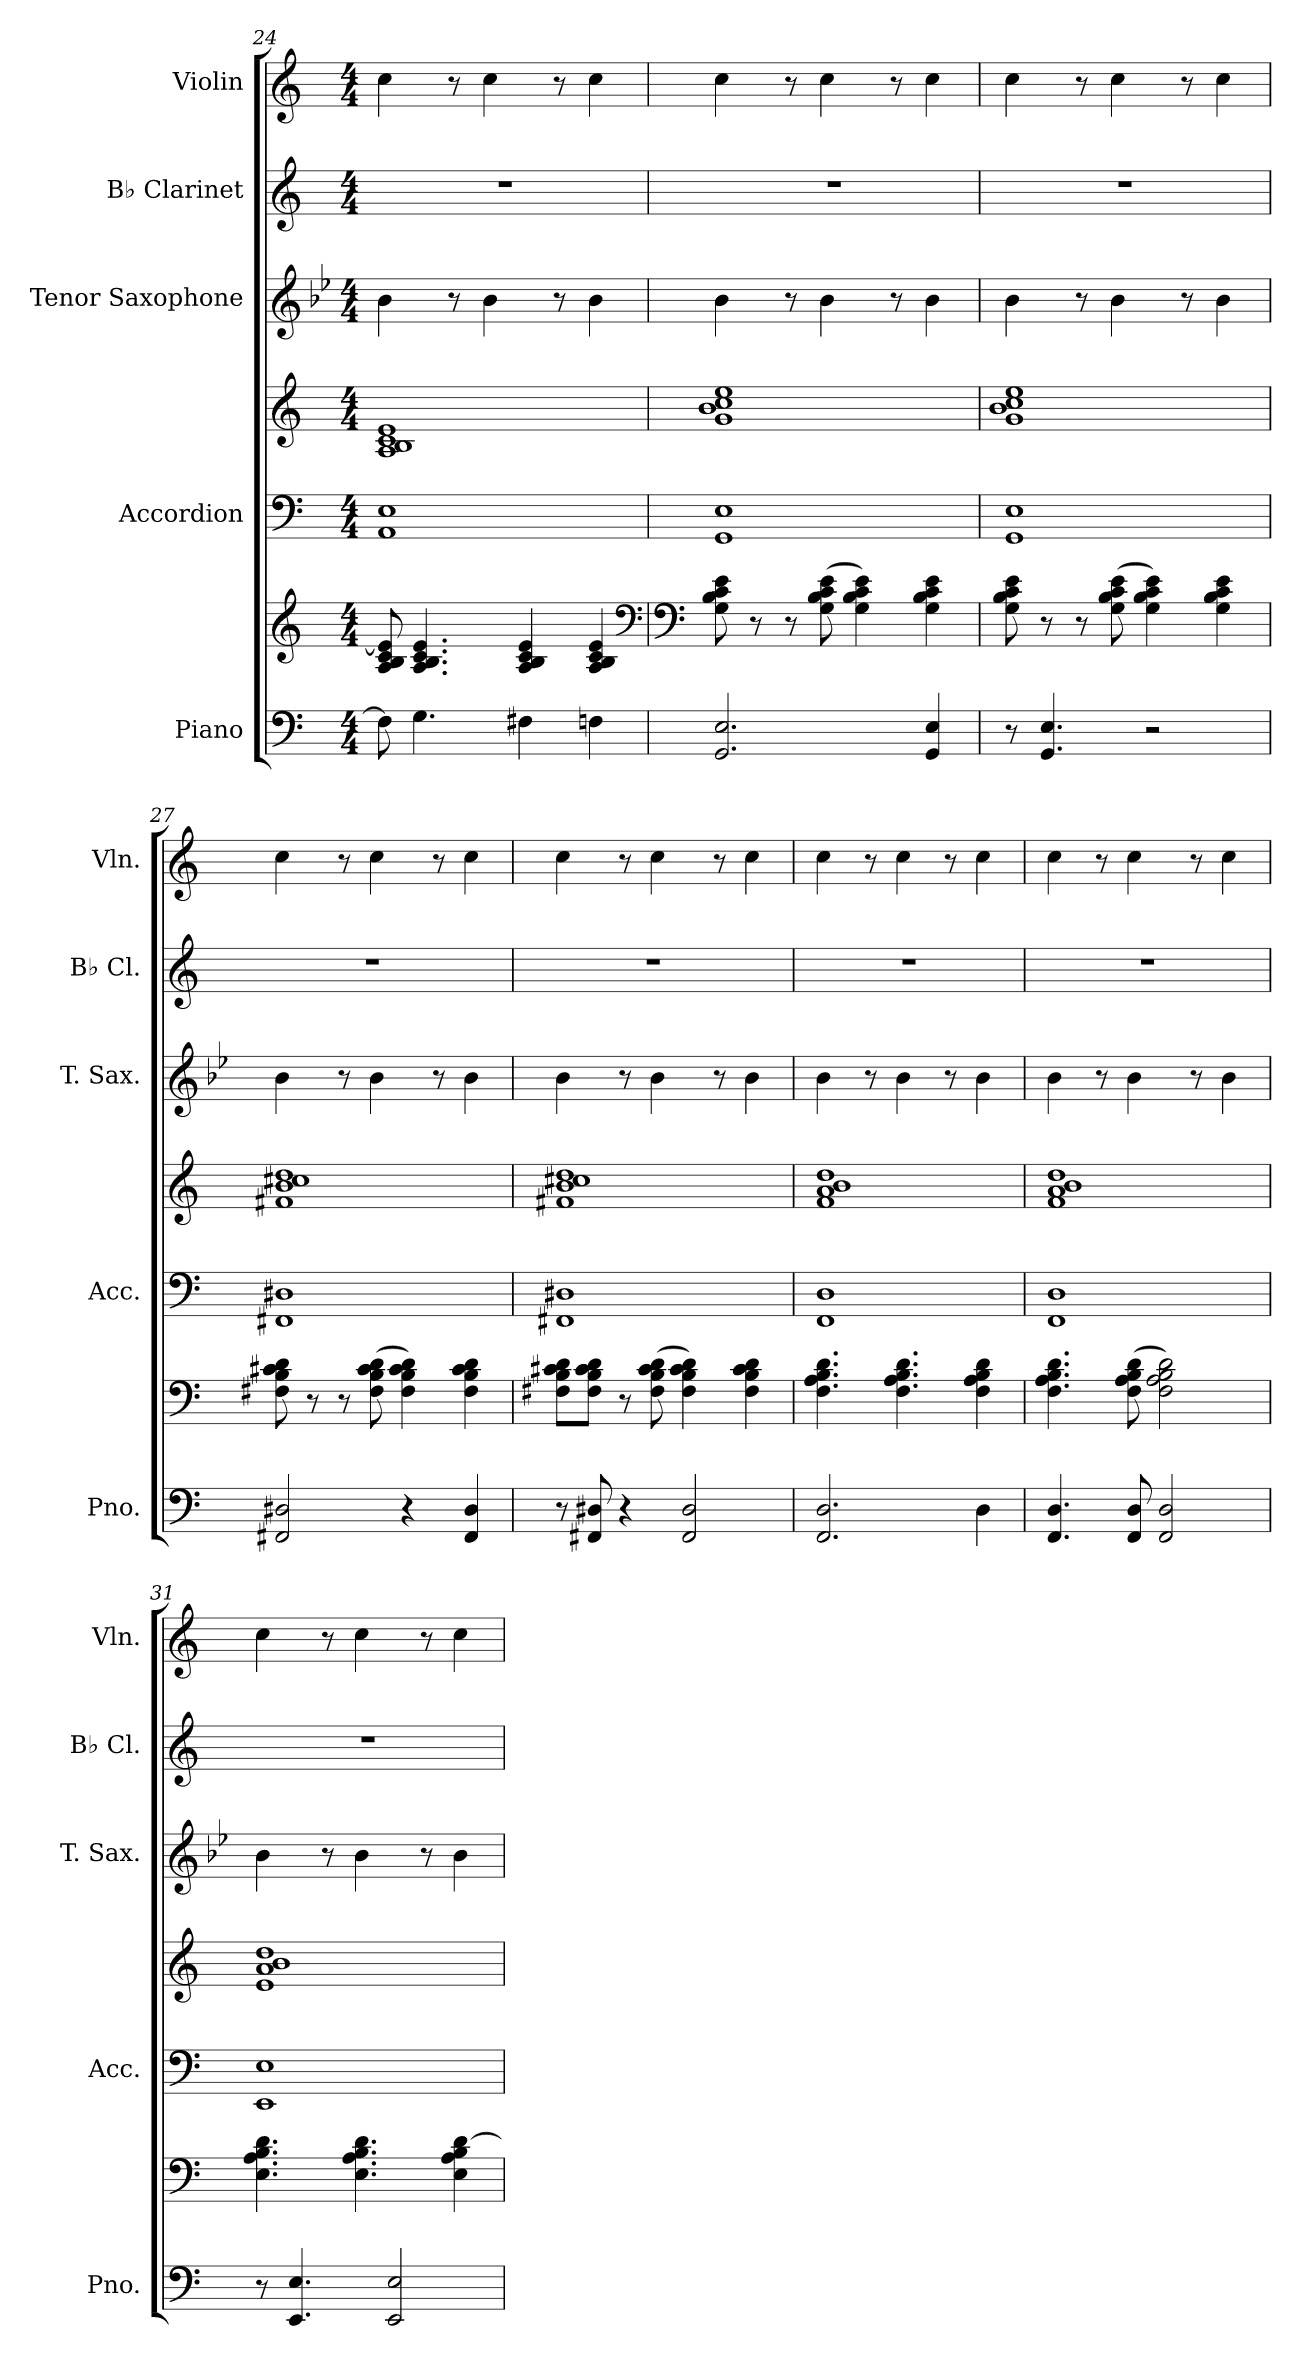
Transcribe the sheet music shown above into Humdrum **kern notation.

**kern	**kern	**kern	**kern	**kern	**kern	**kern
*part5	*part5	*part4	*part4	*part3	*part2	*part1
*staff7	*staff6	*staff5	*staff4	*staff3	*staff2	*staff1
*I"Piano	*	*I"Accordion	*	*I"Tenor Saxophone	*I"B♭ Clarinet	*I"Violin
*I'Pno.	*	*I'Acc.	*	*I'T. Sax.	*I'B♭ Cl.	*I'Vln.
*clefF4	*clefG2	*clefF4	*clefG2	*clefG2	*clefG2	*clefG2
*	*	*	*	*ITrd8c14	*ITrd1c2	*
*k[]	*k[]	*k[]	*k[]	*k[b-e-]	*k[b-e-]	*k[]
*C:	*C:	*C:	*C:	*B-:	*B-:	*C:
*M4/4	*M4/4	*M4/4	*M4/4	*M4/4	*M4/4	*M4/4
=24	=24	=24	=24	=24	=24	=24
8F#\]	8A/ 8B/ 8c/ 8e/]	1AA 1E	1A 1B 1c 1e	4B-\	1r	4cc\
4.G\	4.A/ 4.B/ 4.c/ 4.e/	.	.	.	.	.
.	.	.	.	8r	.	8r
.	.	.	.	4B-\	.	4cc\
4F#X\	4A/ 4B/ 4c/ 4e/	.	.	.	.	.
.	.	.	.	8r	.	8r
4Fn\	4A/ 4B/ 4c/ 4e/	.	.	4B-\	.	4cc\
*	*clefF4	*	*	*	*	*
!!LO:PB:g=z
=25	=25	=25	=25	=25	=25	=25
*	*clefF4	*	*	*	*	*
2.GG/ 2.E/	8G\ 8B\ 8c\ 8e\	1GG 1E	1g 1b 1cc 1ee	4B-\	1r	4cc\
.	8r	.	.	.	.	.
.	8r	.	.	8r	.	8r
.	(8G\ 8B\ 8c\ 8e\	.	.	4B-\	.	4cc\
.	4G\ 4B\ 4c\ 4e\)	.	.	.	.	.
.	.	.	.	8r	.	8r
4GG/ 4E/	4G\ 4B\ 4c\ 4e\	.	.	4B-\	.	4cc\
=26	=26	=26	=26	=26	=26	=26
8r	8G\ 8B\ 8c\ 8e\	1GG 1E	1g 1b 1cc 1ee	4B-\	1r	4cc\
4.GG/ 4.E/	8r	.	.	.	.	.
.	8r	.	.	8r	.	8r
.	(8G\ 8B\ 8c\ 8e\	.	.	4B-\	.	4cc\
2r	4G\ 4B\ 4c\ 4e\)	.	.	.	.	.
.	.	.	.	8r	.	8r
.	4G\ 4B\ 4c\ 4e\	.	.	4B-\	.	4cc\
=27	=27	=27	=27	=27	=27	=27
2FF#X/ 2D#X/	8F#X\ 8B\ 8c#X\ 8d\	1FF#X 1D#X	1f#X 1b 1cc#X 1dd	4B-\	1r	4cc\
.	8r	.	.	.	.	.
.	8r	.	.	8r	.	8r
.	(8F#\ 8B\ 8c#\ 8d\	.	.	4B-\	.	4cc\
4r	4F#\ 4B\ 4c#\ 4d\)	.	.	.	.	.
.	.	.	.	8r	.	8r
4FF#/ 4D#/	4F#\ 4B\ 4c#\ 4d\	.	.	4B-\	.	4cc\
=28	=28	=28	=28	=28	=28	=28
8r	8F#X\ 8B\ 8c#X\ 8d\L	1FF#X 1D#X	1f#X 1b 1cc#X 1dd	4B-\	1r	4cc\
8FF#X/ 8D#X/	8F#\ 8B\ 8c#\ 8d\J	.	.	.	.	.
4r	8r	.	.	8r	.	8r
.	(8F#\ 8B\ 8c#\ 8d\	.	.	4B-\	.	4cc\
2FF#/ 2D#/	4F#\ 4B\ 4c#\ 4d\)	.	.	.	.	.
.	.	.	.	8r	.	8r
.	4F#\ 4B\ 4c#\ 4d\	.	.	4B-\	.	4cc\
!!LO:PB:g=z
=29	=29	=29	=29	=29	=29	=29
2.FF/ 2.D/	4.F\ 4.A\ 4.B\ 4.d\	1FF 1D	1f 1a 1b 1dd	4B-\	1r	4cc\
.	.	.	.	8r	.	8r
.	4.F\ 4.A\ 4.B\ 4.d\	.	.	4B-\	.	4cc\
.	.	.	.	8r	.	8r
4D\	4F\ 4A\ 4B\ 4d\	.	.	4B-\	.	4cc\
=30	=30	=30	=30	=30	=30	=30
4.FF/ 4.D/	4.F\ 4.A\ 4.B\ 4.d\	1FF 1D	1f 1a 1b 1dd	4B-\	1r	4cc\
.	.	.	.	8r	.	8r
8FF/ 8D/	(8F\ 8A\ 8B\ 8d\	.	.	4B-\	.	4cc\
2FF/ 2D/	2F\ 2A\ 2B\ 2d\)	.	.	.	.	.
.	.	.	.	8r	.	8r
.	.	.	.	4B-\	.	4cc\
=31	=31	=31	=31	=31	=31	=31
8r	4.E\ 4.A\ 4.B\ 4.d\	1EE 1E	1e 1a 1b 1dd	4B-\	1r	4cc\
4.EE/ 4.E/	.	.	.	.	.	.
.	.	.	.	8r	.	8r
.	4.E\ 4.A\ 4.B\ 4.d\	.	.	4B-\	.	4cc\
2EE/ 2E/	.	.	.	.	.	.
.	.	.	.	8r	.	8r
.	4E\ 4A\ 4B\ [4d\	.	.	4B-\	.	4cc\
=	=	=	=	=	=	=
*-	*-	*-	*-	*-	*-	*-
